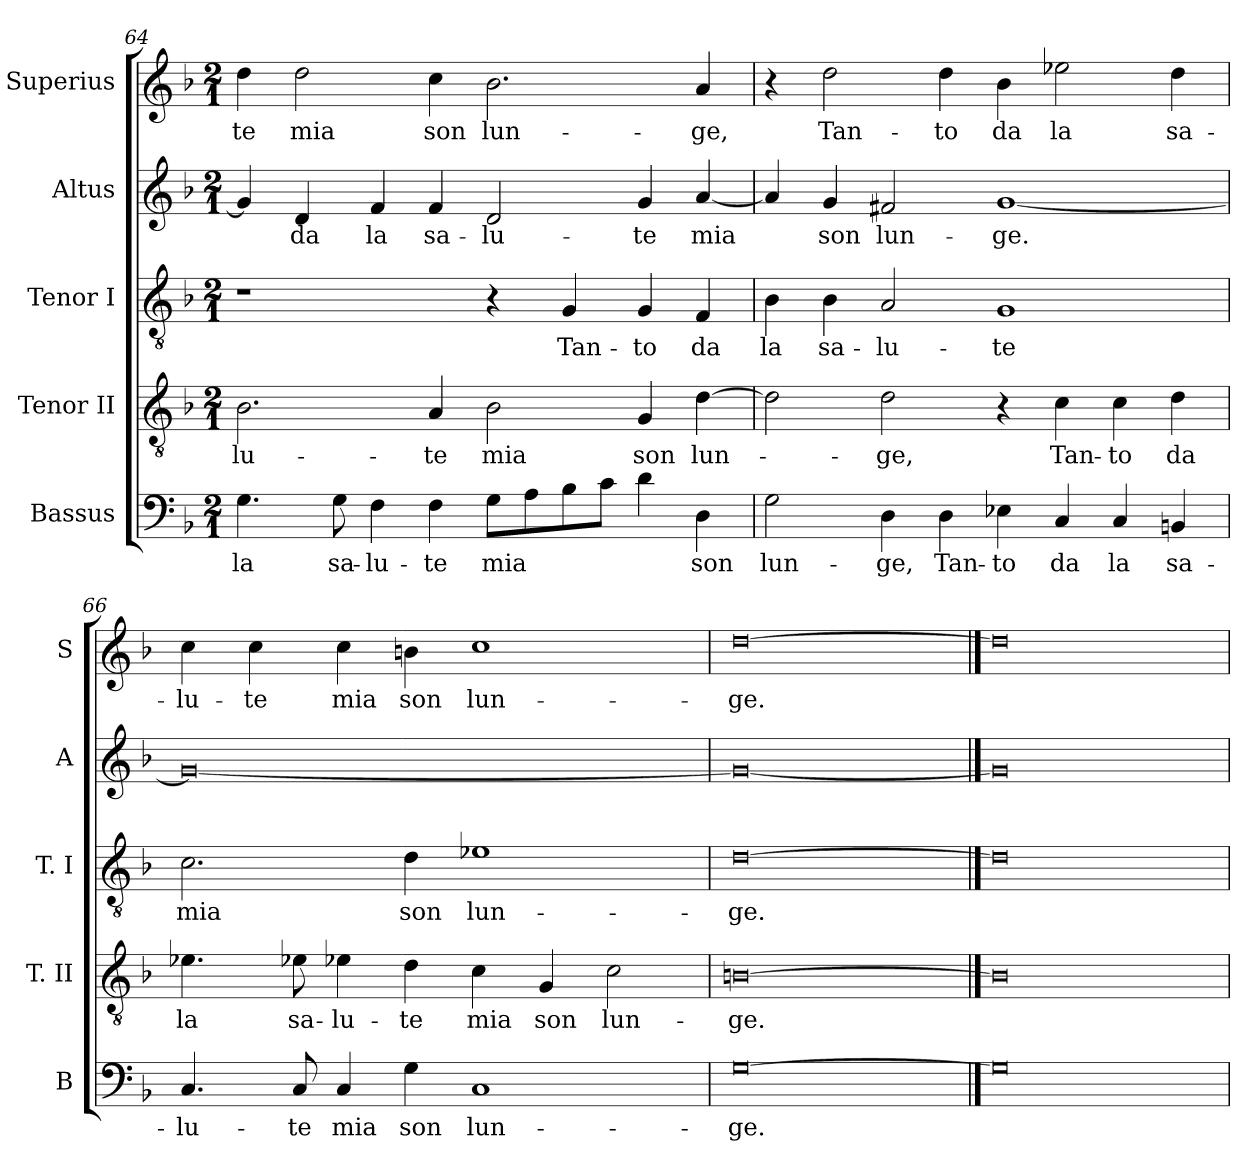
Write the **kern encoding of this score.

**kern	**text	**kern	**text	**kern	**text	**kern	**text	**kern	**text
*part5	*part5	*part4	*part4	*part3	*part3	*part2	*part2	*part1	*part1
*staff5	*staff5	*staff4	*staff4	*staff3	*staff3	*staff2	*staff2	*staff1	*staff1
*I"Bassus	*	*I"Tenor II	*	*I"Tenor I	*	*I"Altus	*	*I"Superius	*
*I'B	*	*I'T. II	*	*I'T. I	*	*I'A	*	*I'S	*
*clefF4	*	*clefGv2	*	*clefGv2	*	*clefG2	*	*clefG2	*
*k[b-]	*	*k[b-]	*	*k[b-]	*	*k[b-]	*	*k[b-]	*
*F:	*	*F:	*	*F:	*	*F:	*	*F:	*
*M2/1	*	*M2/1	*	*M2/1	*	*M2/1	*	*M2/1	*
=64	=64	=64	=64	=64	=64	=64	=64	=64	=64
4.G	la	2.B-	-lu-	1r	.	4g]	.	4dd	-te
.	.	.	.	.	.	4d	da	2dd	mia
8G	sa-	.	.	.	.	.	.	.	.
4F	-lu-	.	.	.	.	4f	la	.	.
4F	-te	4A	-te	.	.	4f	sa-	4cc	son
8GL	mia	2B-	mia	4r	.	2d	-lu-	2.b-	lun-
8A	.	.	.	.	.	.	.	.	.
8B-	.	.	.	4G	Tan-	.	.	.	.
8cJ	.	.	.	.	.	.	.	.	.
4d	.	4G	son	4G	-to	4g	-te	.	.
4D	son	[4d	lun-	4F	da	[4a	mia	4a	-ge,
=65	=65	=65	=65	=65	=65	=65	=65	=65	=65
2G	lun-	2d]	.	4B-	la	4a]	.	4r	.
.	.	.	.	4B-	sa-	4g	son	2dd	Tan-
4D	-ge,	2d	-ge,	2A	-lu-	2f#X	lun-	.	.
4D	Tan-	.	.	.	.	.	.	4dd	-to
4E-X	-to	4r	.	1G	-te	[1g	-ge.	4b-	da
4C	da	4c	Tan-	.	.	.	.	2ee-X	la
4C	la	4c	-to	.	.	.	.	.	.
4BBn	sa-	4d	da	.	.	.	.	4dd	sa-
=66	=66	=66	=66	=66	=66	=66	=66	=66	=66
4.C	-lu-	4.e-X	la	2.c	mia	0g_	.	4cc	-lu-
.	.	.	.	.	.	.	.	4cc	-te
8C	-te	8e-X	sa-	.	.	.	.	.	.
4C	mia	4e-X	-lu-	.	.	.	.	4cc	mia
4G	son	4d	-te	4d	son	.	.	4bn	son
1C	lun-	4c	mia	1e-X	lun-	.	.	1cc	lun-
.	.	4G	son	.	.	.	.	.	.
.	.	2c	lun-	.	.	.	.	.	.
=67	=67	=67	=67	=67	=67	=67	=67	=67	=67
[0G	-ge.	[0Bn	-ge.	[0d	-ge.	0g_	.	[0dd	-ge.
==68	==68	==68	==68	==68	==68	==68	==68	==68	==68
0G]	.	0B]	.	0d]	.	0g]	.	0dd]	.
=	=	=	=	=	=	=	=	=	=
*-	*-	*-	*-	*-	*-	*-	*-	*-	*-
